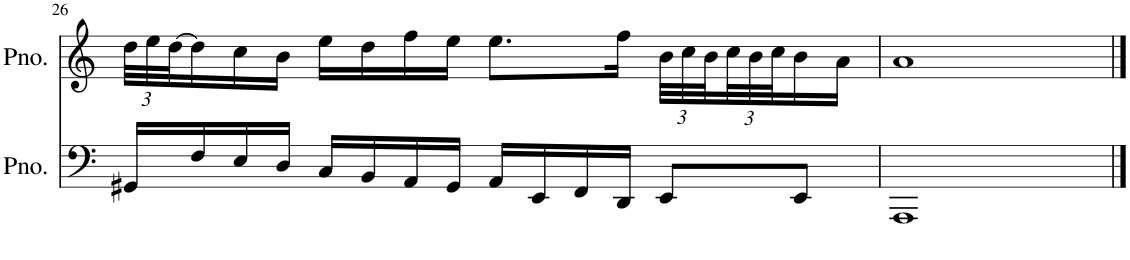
**kern	**kern
*part2	*part1
*staff2	*staff1
*I"Piano	*I"Piano
*I'Pno.	*I'Pno.
!!LO:PB:g=z
*clefF4	*clefG2
*k[]	*k[]
*M4/4	*M4/4
*	*Xbrackettup
=26	=26
16GG#X/LL	48dd\LLL
.	48ee\
.	[48dd\J
16F/	16dd\]
16E/	16cc\
16D/JJ	16b\JJ
16C/LL	16ee\LL
16BB/	16dd\
16AA/	16ff\
16GG#/JJ	16ee\JJ
16AA/LL	8.ee\L
16EE/	.
16FF/	.
16DD/JJ	16ff\Jk
8EE/L	48b\LLL
.	48cc\
.	48b\
.	48cc\
.	48b\
.	48cc\J
8EE/J	16b\
.	16a\JJ
=27	=27
1AAA	1a
==	==
*-	*-
